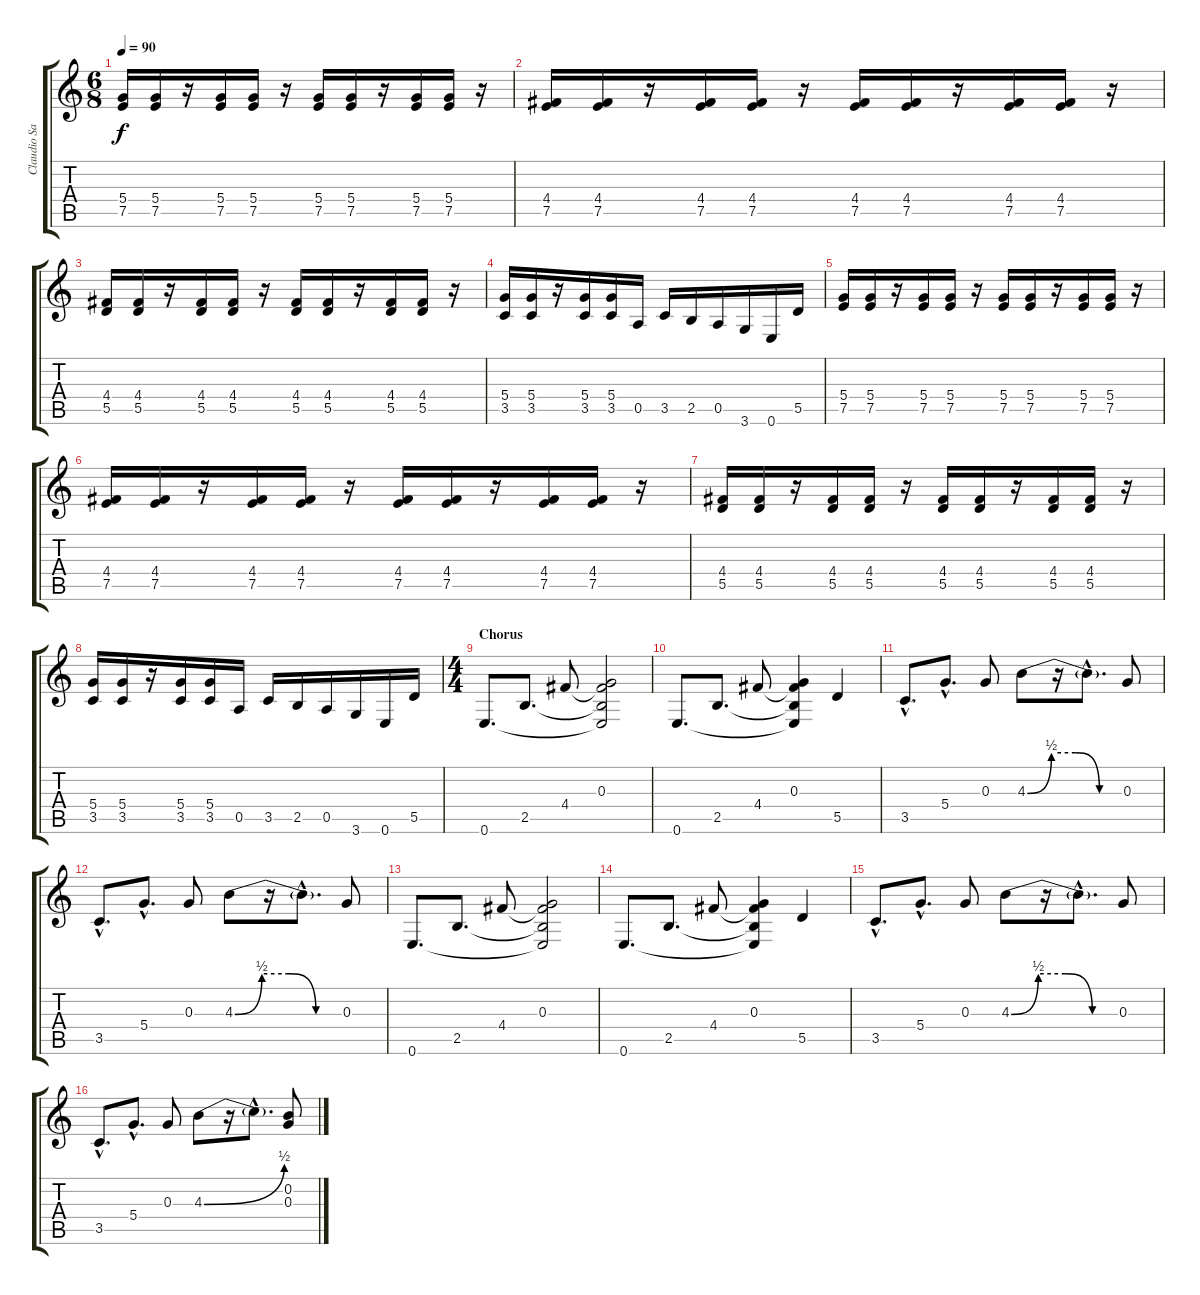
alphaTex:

\track ("Claudio Sanchez" "Claudio Sa") {instrument distortionguitar}
\staff {score tabs}
\tuning (E4 B3 G3 D3 A2 E2) {hide}
\ts (6 8)
\tempo 90
\clef g2
\ks c
(5.4 7.5).16{dy f} (5.4 7.5).16 r.16 (5.4 7.5).16 (5.4 7.5).16 r.16 (5.4 7.5).16 (5.4 7.5).16 r.16 (5.4 7.5).16 (5.4 7.5).16 r.16 |
(4.4 7.5).16 (4.4 7.5).16 r.16 (4.4 7.5).16 (4.4 7.5).16 r.16 (4.4 7.5).16 (4.4 7.5).16 r.16 (4.4 7.5).16 (4.4 7.5).16 r.16 |
(4.4 5.5).16 (4.4 5.5).16 r.16 (4.4 5.5).16 (4.4 5.5).16 r.16 (4.4 5.5).16 (4.4 5.5).16 r.16 (4.4 5.5).16 (4.4 5.5).16 r.16 |
(5.4 3.5).16 (5.4 3.5).16 r.16 (5.4 3.5).16 (5.4 3.5).16 0.5.16 3.5.16 2.5.16 0.5.16 3.6.16 0.6.16 5.5.16 |
(5.4 7.5).16 (5.4 7.5).16 r.16 (5.4 7.5).16 (5.4 7.5).16 r.16 (5.4 7.5).16 (5.4 7.5).16 r.16 (5.4 7.5).16 (5.4 7.5).16 r.16 |
(4.4 7.5).16 (4.4 7.5).16 r.16 (4.4 7.5).16 (4.4 7.5).16 r.16 (4.4 7.5).16 (4.4 7.5).16 r.16 (4.4 7.5).16 (4.4 7.5).16 r.16 |
(4.4 5.5).16 (4.4 5.5).16 r.16 (4.4 5.5).16 (4.4 5.5).16 r.16 (4.4 5.5).16 (4.4 5.5).16 r.16 (4.4 5.5).16 (4.4 5.5).16 r.16 |
(5.4 3.5).16 (5.4 3.5).16 r.16 (5.4 3.5).16 (5.4 3.5).16 0.5.16 3.5.16 2.5.16 0.5.16 3.6.16 0.6.16 5.5.16 |
\ts (4 4)
\section ("" "Chorus")
0.6.8{d} 2.5.8{d} 4.4.8 (0.3 4.4{t} 2.5{t} 0.6{t}).2 |
0.6.8{d} 2.5.8{d} 4.4.8 (0.3 4.4{t} 2.5{t} 0.6{t}).4 5.5.4 |
3.5{hac}.8{d} 5.4{hac}.8{d} 0.3.8 4.3{be (custom 0 0 15 2 30 2 45 0 60 0)}.8 r.16 4.3{hac t}.8{d} 0.3.8 |
3.5{hac}.8{d} 5.4{hac}.8{d} 0.3.8 4.3{be (custom 0 0 15 2 30 2 45 0 60 0)}.8 r.16 4.3{hac t}.8{d} 0.3.8 |
0.6.8{d} 2.5.8{d} 4.4.8 (0.3 4.4{t} 2.5{t} 0.6{t}).2 |
0.6.8{d} 2.5.8{d} 4.4.8 (0.3 4.4{t} 2.5{t} 0.6{t}).4 5.5.4 |
3.5{hac}.8{d} 5.4{hac}.8{d} 0.3.8 4.3{be (custom 0 0 15 2 30 2 45 0 60 0)}.8 r.16 4.3{hac t}.8{d} 0.3.8 |
3.5{hac}.8{d} 5.4{hac}.8{d} 0.3.8 4.3{be (bend 0 0 60 2)}.8 r.16 4.3{hac t}.8{d} (0.2 0.3).8
